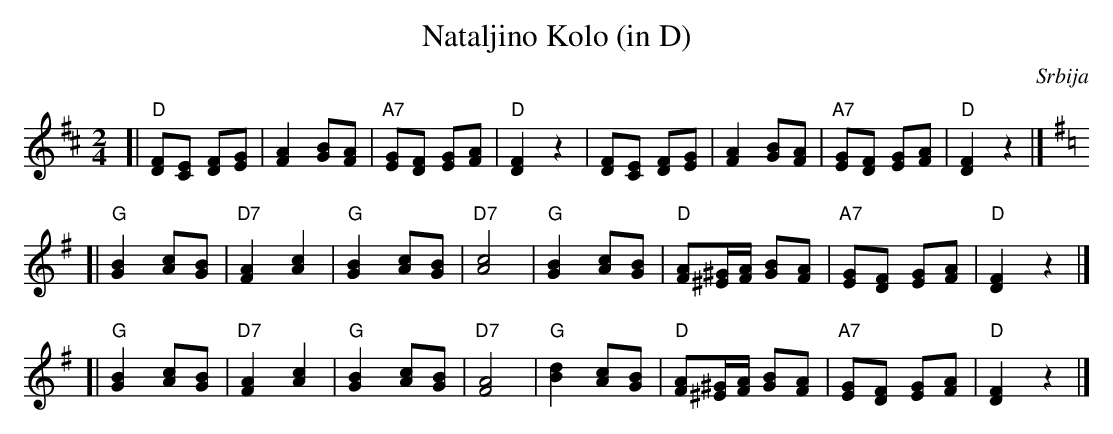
X:1
T: Nataljino Kolo (in D)
O: Srbija
M: 2/4
L: 1/8
K: D
[| "D"[FD][EC] [FD][GE] | [A2F2] [BG][AF] | "A7"[GE][FD] [GE][AF] | "D"[F2D2]z2 \
| [FD][EC] [FD][GE] | [A2F2] [BG][AF] | "A7"[GE][FD] [GE][AF] | "D"[F2D2]z2 |] [K:G]
[| "G"[B2G2] [cA][BG] | "D7"[A2F2] [c2A2] | "G"[B2G2] [cA][BG] | "D7"[c4A4] \
| "G"[B2G2] [cA][BG] | "D"[AF][^G/^E/][A/F/] [BG][AF] | "A7"[GE][FD] [GE][AF] | "D"[F2D2]z2 |]
[| "G"[B2G2] [cA][BG] | "D7"[A2F2] [c2A2] | "G"[B2G2] [cA][BG] | "D7"[A4F4] \
| "G"[d2B2] [cA][BG] | "D"[AF][^G/^E/][A/F/] [BG][AF] | "A7"[GE][FD] [GE][AF] | "D"[F2D2]z2 |]
